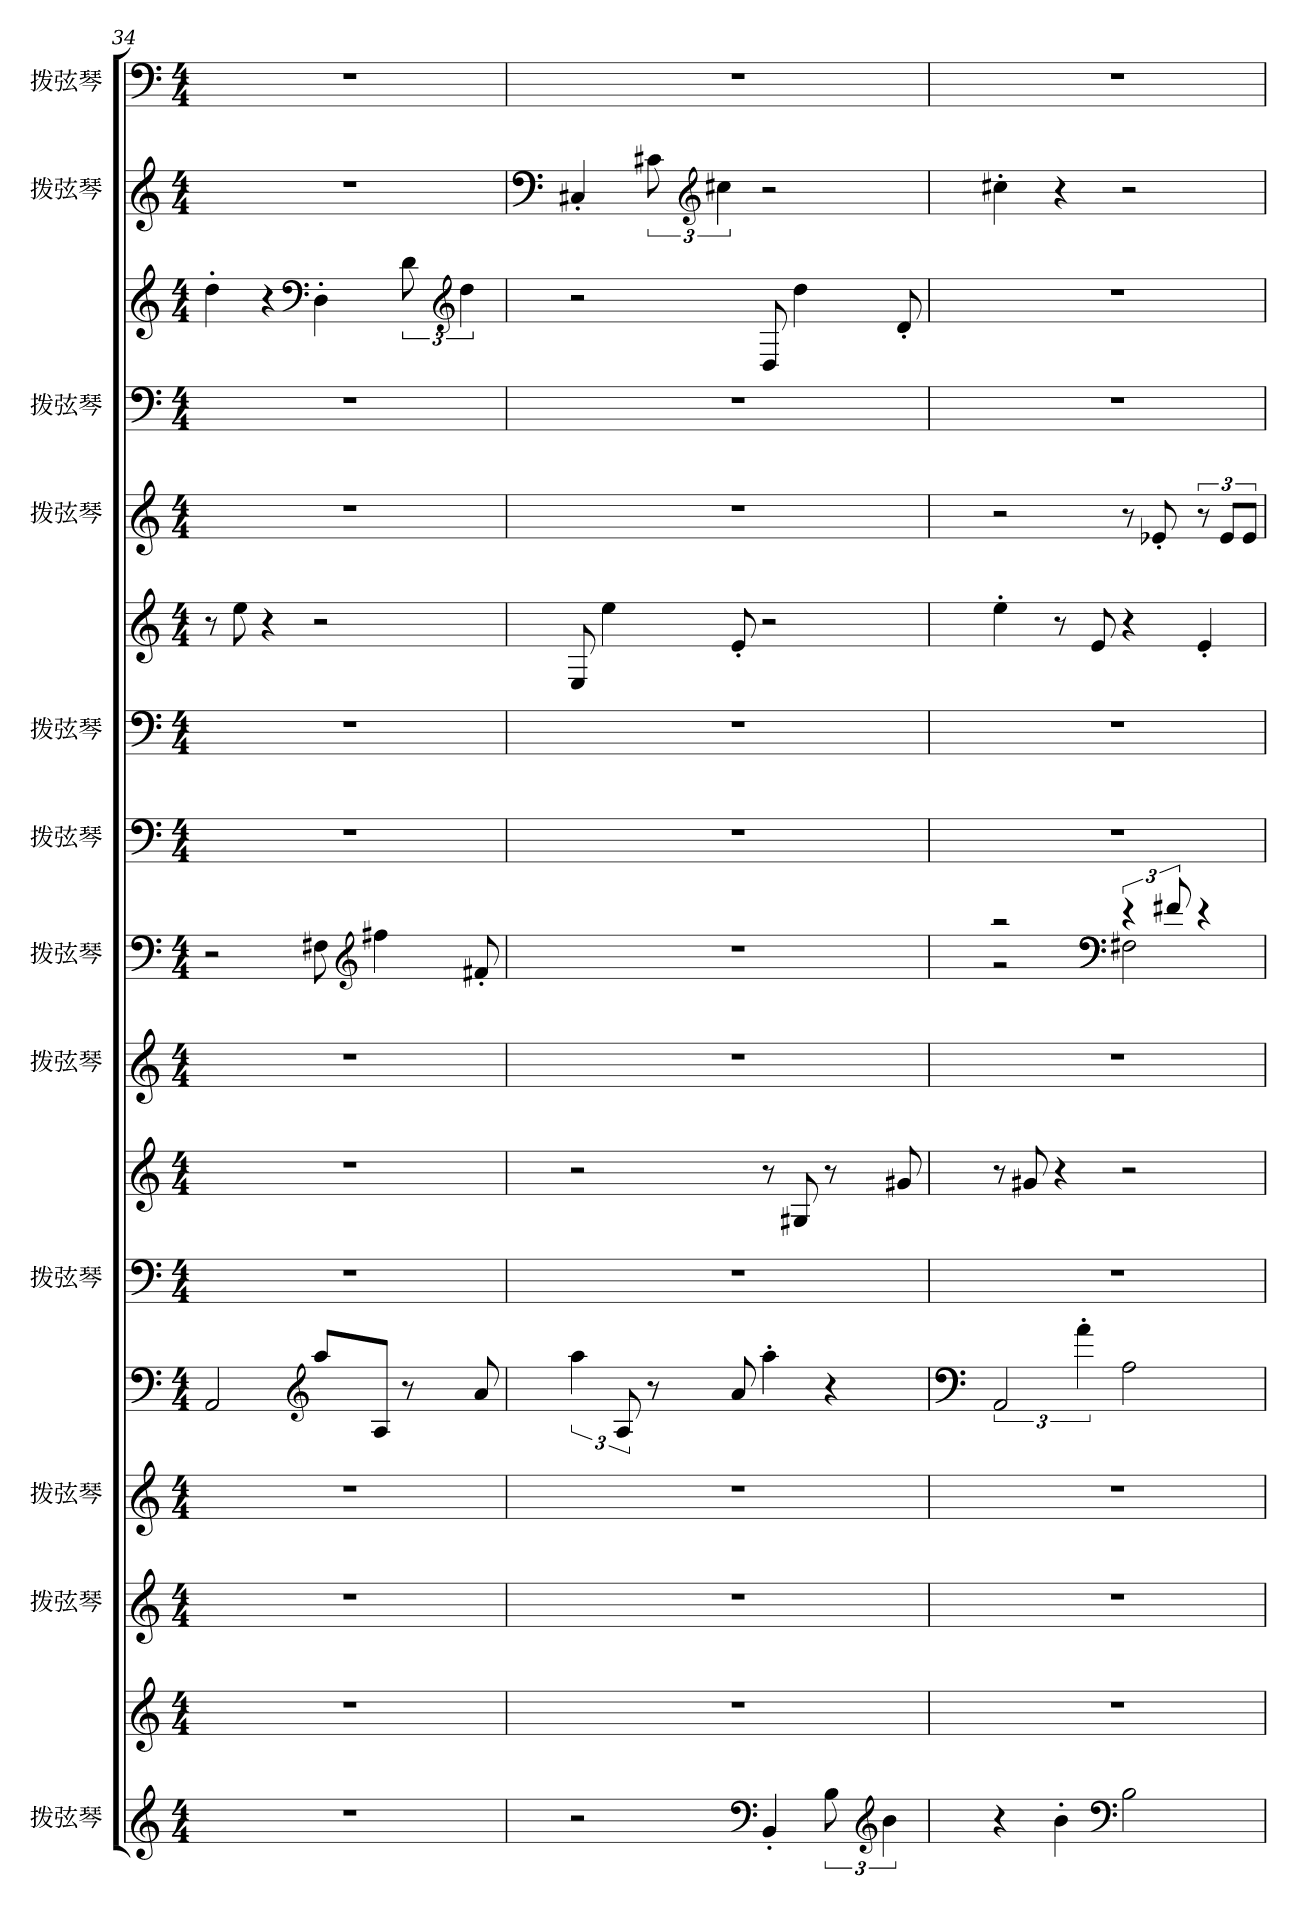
**kern	**kern	**kern	**kern	**kern	**kern	**kern	**kern	**kern	**kern	**kern	**kern	**kern	**kern	**kern	**kern	**kern
*part12	*part12	*part11	*part10	*part10	*part9	*part9	*part8	*part7	*part6	*part5	*part5	*part4	*part3	*part3	*part2	*part1
*staff17	*staff16	*staff15	*staff14	*staff13	*staff12	*staff11	*staff10	*staff9	*staff8	*staff7	*staff6	*staff5	*staff4	*staff3	*staff2	*staff1
*I"拨弦琴	*	*I"拨弦琴	*I"拨弦琴	*	*I"拨弦琴	*	*I"拨弦琴	*I"拨弦琴	*I"拨弦琴	*I"拨弦琴	*	*I"拨弦琴	*I"拨弦琴	*	*I"拨弦琴	*I"拨弦琴
!!LO:PB:g=z
*clefG2	*clefG2	*clefG2	*clefG2	*clefF4	*clefF4	*clefG2	*clefG2	*clefF4	*clefF4	*clefF4	*clefG2	*clefG2	*clefF4	*clefG2	*clefG2	*clefF4
*k[]	*k[]	*k[]	*k[]	*k[]	*k[]	*k[]	*k[]	*k[]	*k[]	*k[]	*k[]	*k[]	*k[]	*k[]	*k[]	*k[]
*M4/4	*M4/4	*M4/4	*M4/4	*M4/4	*M4/4	*M4/4	*M4/4	*M4/4	*M4/4	*M4/4	*M4/4	*M4/4	*M4/4	*M4/4	*M4/4	*M4/4
=34	=34	=34	=34	=34	=34	=34	=34	=34	=34	=34	=34	=34	=34	=34	=34	=34
1r	1r	1r	1r	2AA/	1r	1r	1r	2r	1r	1r	8r	1r	1r	4dd'\	1r	1r
.	.	.	.	.	.	.	.	.	.	.	8ee\	.	.	.	.	.
.	.	.	.	.	.	.	.	.	.	.	4r	.	.	4r	.	.
*	*	*	*	*clefG2	*	*	*	*	*	*	*	*	*	*clefF4	*	*
.	.	.	.	8aa/L	.	.	.	8F#X\	.	.	2r	.	.	4D'\	.	.
*	*	*	*	*	*	*	*	*clefG2	*	*	*	*	*	*	*	*
.	.	.	.	8A/J	.	.	.	4ff#X\	.	.	.	.	.	.	.	.
.	.	.	.	8r	.	.	.	.	.	.	.	.	.	12d\	.	.
*	*	*	*	*	*	*	*	*	*	*	*	*	*	*clefG2	*	*
.	.	.	.	.	.	.	.	.	.	.	.	.	.	6dd\	.	.
.	.	.	.	8a/	.	.	.	8f#X'/	.	.	.	.	.	.	.	.
=35	=35	=35	=35	=35	=35	=35	=35	=35	=35	=35	=35	=35	=35	=35	=35	=35
*	*	*	*	*	*	*	*	*	*	*	*	*	*	*	*clefF4	*
2r	1r	1r	1r	6aa\	1r	2r	1r	1r	1r	1r	8E/	1r	1r	2r	4C#X'/	1r
.	.	.	.	.	.	.	.	.	.	.	4ee\	.	.	.	.	.
.	.	.	.	12A/	.	.	.	.	.	.	.	.	.	.	.	.
.	.	.	.	8r	.	.	.	.	.	.	.	.	.	.	12c#X\	.
*	*	*	*	*	*	*	*	*	*	*	*	*	*	*	*clefG2	*
.	.	.	.	.	.	.	.	.	.	.	.	.	.	.	6cc#X\	.
.	.	.	.	8a/	.	.	.	.	.	.	8e'/	.	.	.	.	.
*clefF4	*	*	*	*	*	*	*	*	*	*	*	*	*	*	*	*
4BB'/	.	.	.	4aa'\	.	8r	.	.	.	.	2r	.	.	8D/	2r	.
.	.	.	.	.	.	8G#X/	.	.	.	.	.	.	.	4dd\	.	.
12B\	.	.	.	4r	.	8r	.	.	.	.	.	.	.	.	.	.
*clefG2	*	*	*	*	*	*	*	*	*	*	*	*	*	*	*	*
6b\	.	.	.	.	.	.	.	.	.	.	.	.	.	.	.	.
.	.	.	.	.	.	8g#X/	.	.	.	.	.	.	.	8d'/	.	.
!!LO:PB:g=z
=36	=36	=36	=36	=36	=36	=36	=36	=36	=36	=36	=36	=36	=36	=36	=36	=36
*	*	*	*	*clefF4	*	*	*	*	*	*	*	*	*	*	*	*
*	*	*	*	*	*	*	*	*^	*	*	*	*	*	*	*	*
4r	1r	1r	1r	3AA/	1r	8r	1r	2r	2r	1r	1r	4ee'\	2r	1r	1r	4cc#X'\	1r
.	.	.	.	.	.	8g#X/	.	.	.	.	.	.	.	.	.	.	.
4b'\	.	.	.	.	.	4r	.	.	.	.	.	8r	.	.	.	4r	.
.	.	.	.	6a'\	.	.	.	.	.	.	.	.	.	.	.	.	.
.	.	.	.	.	.	.	.	.	.	.	.	8e/	.	.	.	.	.
*clefF4	*	*	*	*	*	*	*	*clefF4	*	*	*	*	*	*	*	*	*
2B\	.	.	.	2A\	.	2r	.	6r	2F#X\	.	.	4r	8r	.	.	2r	.
.	.	.	.	.	.	.	.	.	.	.	.	.	8e-X'/	.	.	.	.
.	.	.	.	.	.	.	.	12f#X/	.	.	.	.	.	.	.	.	.
.	.	.	.	.	.	.	.	4r	.	.	.	4e'/	12r	.	.	.	.
.	.	.	.	.	.	.	.	.	.	.	.	.	12e-/L	.	.	.	.
.	.	.	.	.	.	.	.	.	.	.	.	.	12e-/J	.	.	.	.
*	*	*	*	*	*	*	*	*v	*v	*	*	*	*	*	*	*	*
=	=	=	=	=	=	=	=	=	=	=	=	=	=	=	=	=
*-	*-	*-	*-	*-	*-	*-	*-	*-	*-	*-	*-	*-	*-	*-	*-	*-
